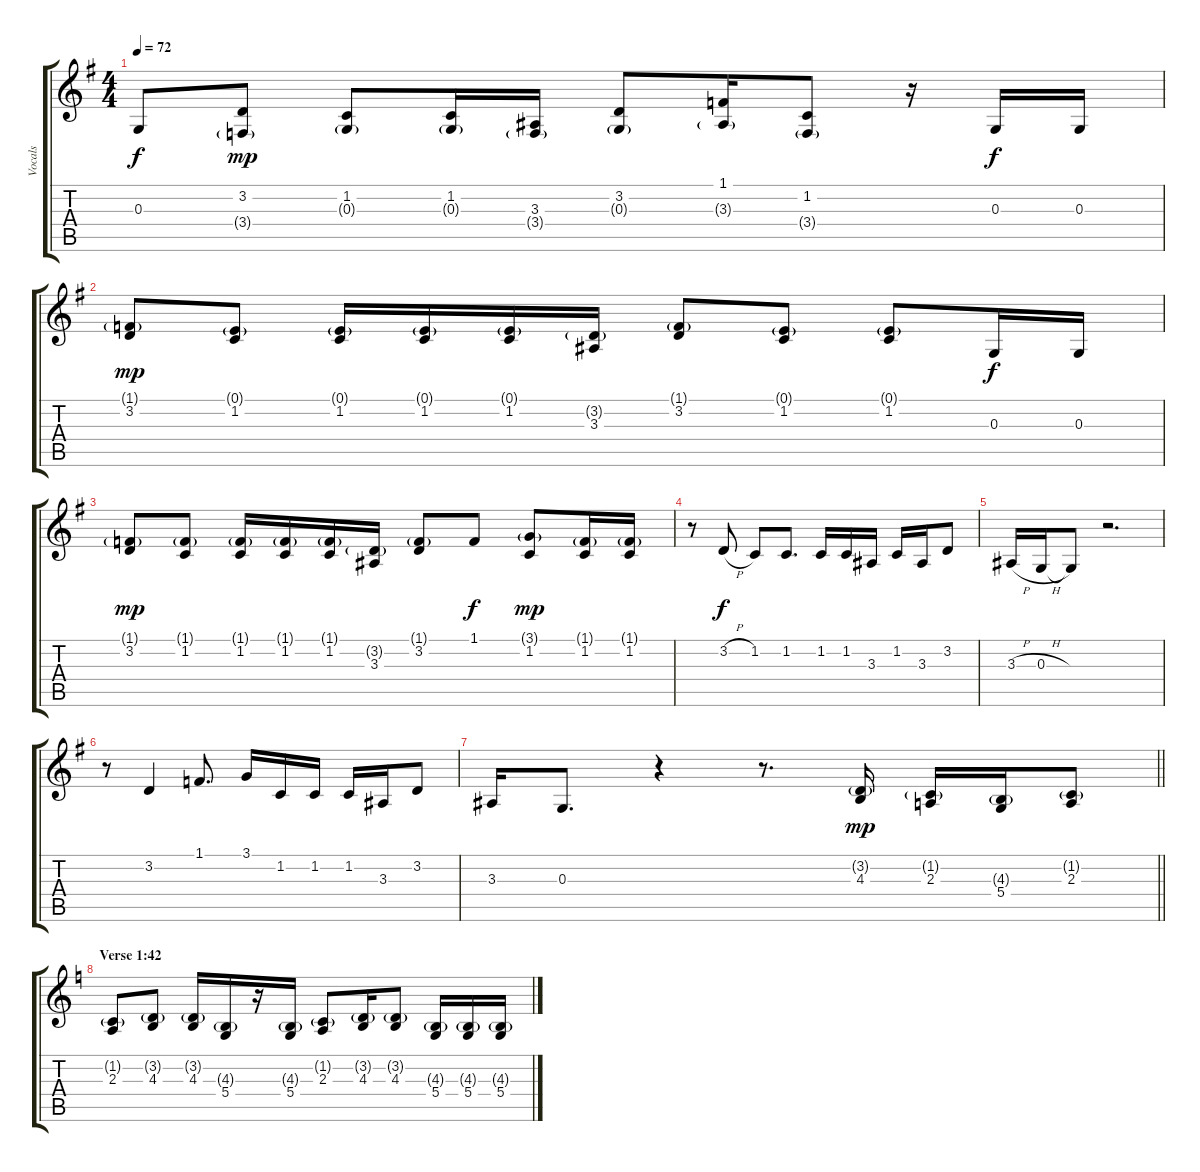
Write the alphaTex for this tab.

\track ("Vocals" "Vocals") {instrument brightacousticpiano}
\staff {score tabs}
\tuning (E4 B3 G3 D3 A2 E2) {hide}
\ts (4 4)
\tempo 72
\clef g2
\ks g
0.3.8{dy f} (3.2 3.4{g}).8{dy mp} (1.2 0.3{g}).8 (1.2 0.3{g}).16 (3.3 3.4{g}).16 (3.2 0.3{g}).8 (1.1 3.3{g}).16 (1.2 3.4{g}).8 r.16 0.3.16{dy f} 0.3.16 |
(1.1{g} 3.2).8{dy mp} (0.1{g} 1.2).8 (0.1{g} 1.2).16 (0.1{g} 1.2).16 (0.1{g} 1.2).16 (3.2{g} 3.3).16 (1.1{g} 3.2).8 (0.1{g} 1.2).8 (0.1{g} 1.2).8 0.3.16{dy f} 0.3.16 |
(1.1{g} 3.2).8{dy mp} (1.1{g} 1.2).8 (1.1{g} 1.2).16 (1.1{g} 1.2).16 (1.1{g} 1.2).16 (3.2{g} 3.3).16 (1.1{g} 3.2).8 1.1.8{dy f} (3.1{g} 1.2).8{dy mp} (1.1{g} 1.2).16 (1.1{g} 1.2).16 |
r.8 3.2{h}.8{dy f} 1.2.8 1.2.8{d} 1.2.16 1.2.16 3.3.16 1.2.16 3.3.16 3.2.8 |
3.3{h}.16 0.3{h}.16 0.3{t}.8 r.2{d} |
r.8 3.2.4 1.1.8{d} 3.1.16 1.2.16 1.2.16 1.2.16 3.3.16 3.2.8 |
\barLineRight lightlight
3.3.16 0.3.8{d} r.4 r.8{d} (3.2{g} 4.3).16{dy mp} (1.2{g} 2.3).16 (4.3{g} 5.4).16 (1.2{g} 2.3).8 |
\section ("" "Verse 1:42")
\ks c
(1.2{g} 2.3).8 (3.2{g} 4.3).8 (3.2{g} 4.3).16 (4.3{g} 5.4).16 r.16 (4.3{g} 5.4).16 (1.2{g} 2.3).8 (3.2{g} 4.3).16 (3.2{g} 4.3).8 (4.3{g} 5.4).16 (4.3{g} 5.4).16 (4.3{g} 5.4).16
